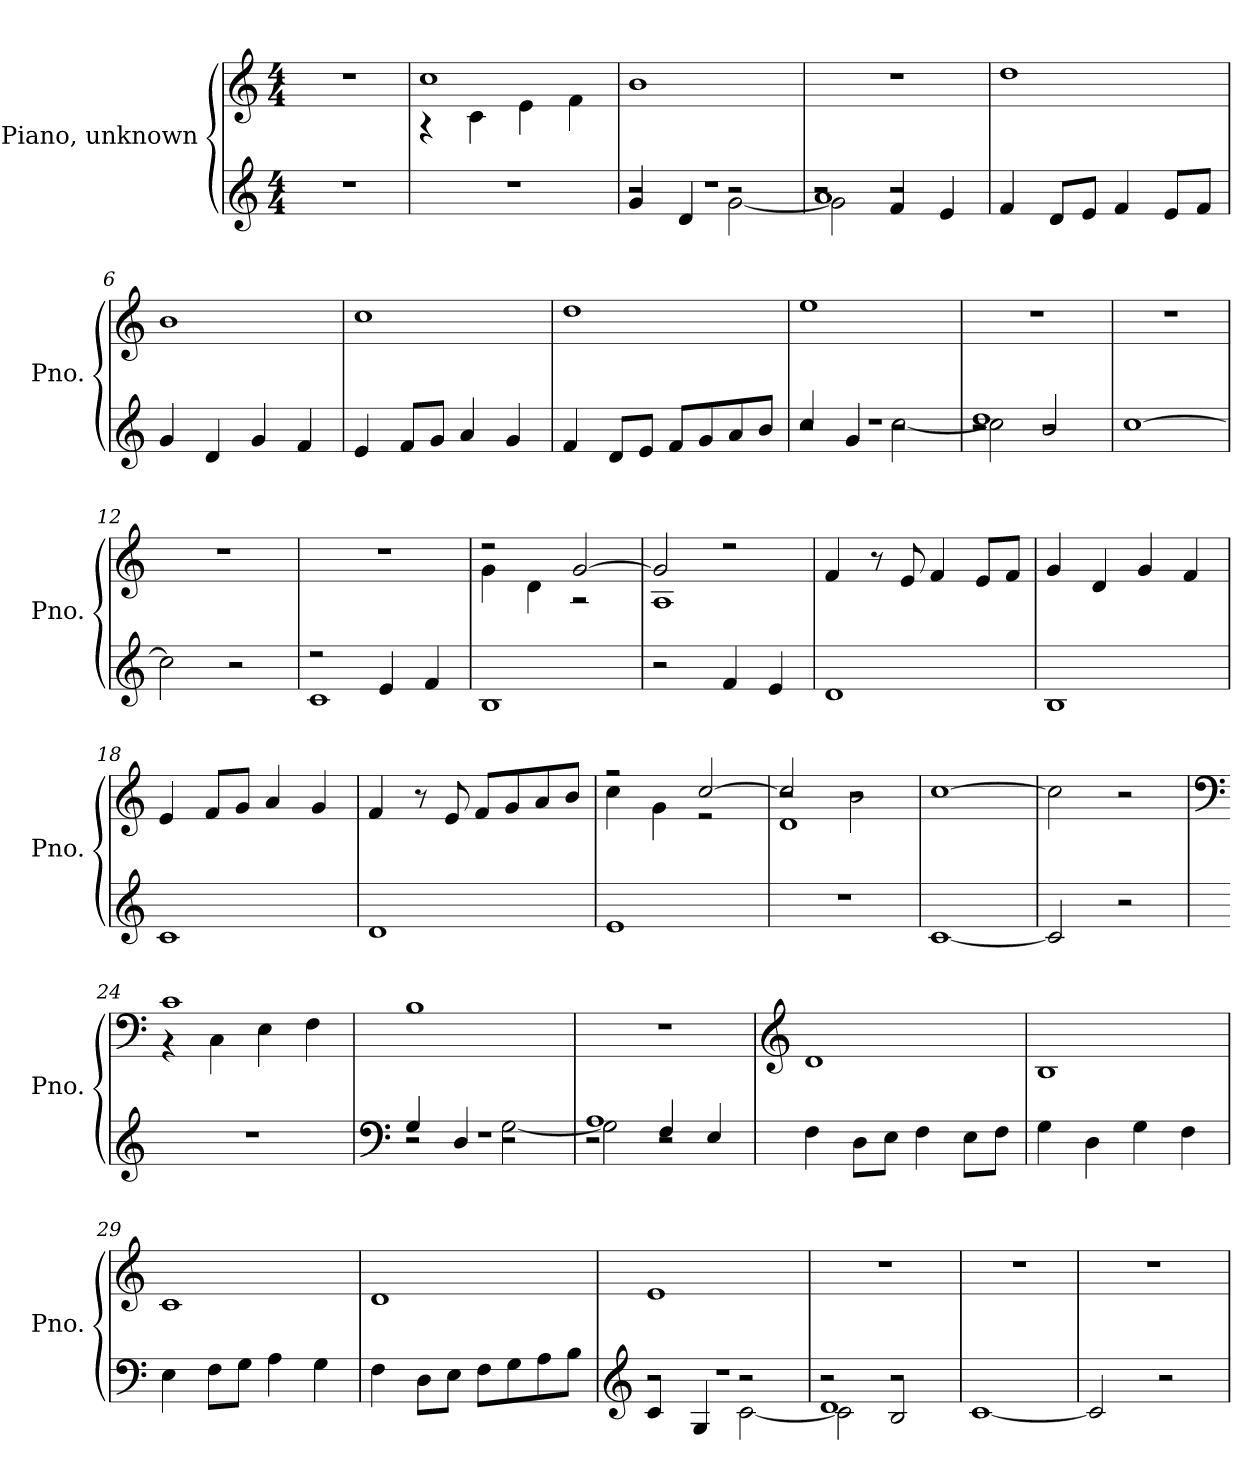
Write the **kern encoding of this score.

**kern	**kern
*part1	*part1
*staff2	*staff1
*I"Piano, unknown	*
*I'Pno.	*
*clefG2	*clefG2
*k[]	*k[]
*M4/4	*M4/4
*MM120	*MM120
=1	=1
1r	1r
=2	=2
*	*^
1r	1cc	4r
.	.	4c\
.	.	4e\
.	.	4f\
*	*v	*v
=3	=3
*^	*
*	*^	*
1r	2r	4g/	1b
.	.	4d/	.
.	[2g\	2r	.
=4	=4	=4	=4
1a	2g\]	2r	1r
.	2r	4f/	.
.	.	4e/	.
*v	*v	*v	*
=5	=5
4f/	1dd
8d/L	.
8e/J	.
4f/	.
8e/L	.
8f/J	.
=6	=6
4g/	1b
4d/	.
4g/	.
4f/	.
=7	=7
4e/	1cc
8f/L	.
8g/J	.
4a/	.
4g/	.
=8	=8
4f/	1dd
8d/L	.
8e/J	.
8f/L	.
8g/	.
8a/	.
8b/J	.
!!LO:LB:g=z
=9	=9
*^	*
*	*^	*
1r	2r	4cc/	1ee
.	.	4g/	.
.	[2cc\	2r	.
=10	=10	=10	=10
1dd	2cc\]	2r	1r
.	2r	2b/	.
*v	*v	*v	*
=11	=11
[1cc	1r
=12	=12
2cc\]	1r
2r	.
=13	=13
*^	*
2r	1c	1r
4e/	.	.
4f/	.	.
*v	*v	*
=14	=14
*	*^
1B	2r	4g\
.	.	4d\
.	[2g/	2r
=15	=15	=15
2r	2g/]	1A
4f/	2r	.
4e/	.	.
*	*v	*v
=16	=16
1d	4f/
.	8r
.	8e/
.	4f/
.	8e/L
.	8f/J
=17	=17
1B	4g/
.	4d/
.	4g/
.	4f/
!!LO:LB:g=z
=18	=18
1c	4e/
.	8f/L
.	8g/J
.	4a/
.	4g/
=19	=19
1d	4f/
.	8r
.	8e/
.	8f/L
.	8g/
.	8a/
.	8b/J
=20	=20
*	*^
1e	2r	4cc\
.	.	4g\
.	[2cc/	2r
=21	=21	=21
*	*	*^
1r	2cc/]	2r	1d
.	2r	2b\	.
*	*v	*v	*v
=22	=22
[1c	[1cc
=23	=23
2c/]	2cc\]
2r	2r
=24	=24
*	*clefF4
*	*^
1r	1c	4r
.	.	4C\
.	.	4E\
.	.	4F\
*	*v	*v
=25	=25
*clefF4	*
*^	*
*	*^	*
1r	2r	4G/	1B
.	.	4D/	.
.	[2G\	2r	.
!!LO:LB:g=z
=26	=26	=26	=26
1A	2G\]	2r	1r
.	2r	4F/	.
.	.	4E/	.
*v	*v	*v	*
=27	=27
*	*clefG2
4F\	1d
8D\L	.
8E\J	.
4F\	.
8E\L	.
8F\J	.
=28	=28
4G\	1B
4D\	.
4G\	.
4F\	.
=29	=29
4E\	1c
8F\L	.
8G\J	.
4A\	.
4G\	.
=30	=30
4F\	1d
8D\L	.
8E\J	.
8F\L	.
8G\	.
8A\	.
8B\J	.
=31	=31
*clefG2	*
*^	*
*	*^	*
1r	2r	4c/	1e
.	.	4G/	.
.	[2c\	2r	.
=32	=32	=32	=32
1d	2c\]	2r	1r
.	2r	2B/	.
*v	*v	*v	*
!!LO:LB:g=z
=33	=33
[1c	1r
=34	=34
2c/]	1r
2r	.
=	=
*-	*-
